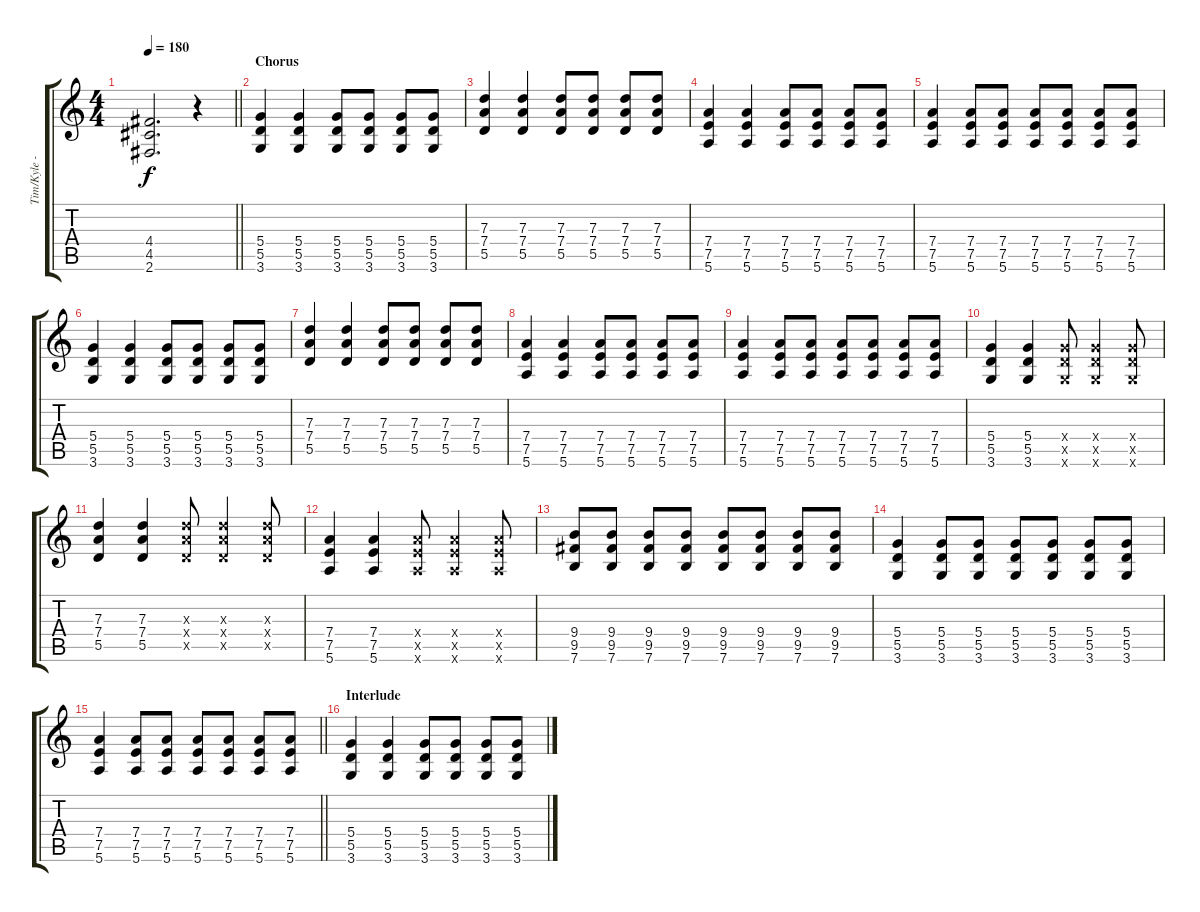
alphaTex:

\track ("Tim/Kyle - Guitar" "Tim/Kyle -") {instrument distortionguitar}
\staff {score tabs}
\tuning (E4 B3 G3 D3 A2 E2) {hide}
\ts (4 4)
\tempo 180
\clef g2
\barLineRight lightlight
\ks c
(4.4 4.5 2.6).2{d dy f} r.4 |
\section ("" "Chorus")
(5.4 5.5 3.6).4 (5.4 5.5 3.6).4 (5.4 5.5 3.6).8 (5.4 5.5 3.6).8 (5.4 5.5 3.6).8 (5.4 5.5 3.6).8 |
(7.3 7.4 5.5).4 (7.3 7.4 5.5).4 (7.3 7.4 5.5).8 (7.3 7.4 5.5).8 (7.3 7.4 5.5).8 (7.3 7.4 5.5).8 |
(7.4 7.5 5.6).4 (7.4 7.5 5.6).4 (7.4 7.5 5.6).8 (7.4 7.5 5.6).8 (7.4 7.5 5.6).8 (7.4 7.5 5.6).8 |
(7.4 7.5 5.6).4 (7.4 7.5 5.6).8 (7.4 7.5 5.6).8 (7.4 7.5 5.6).8 (7.4 7.5 5.6).8 (7.4 7.5 5.6).8 (7.4 7.5 5.6).8 |
(5.4 5.5 3.6).4 (5.4 5.5 3.6).4 (5.4 5.5 3.6).8 (5.4 5.5 3.6).8 (5.4 5.5 3.6).8 (5.4 5.5 3.6).8 |
(7.3 7.4 5.5).4 (7.3 7.4 5.5).4 (7.3 7.4 5.5).8 (7.3 7.4 5.5).8 (7.3 7.4 5.5).8 (7.3 7.4 5.5).8 |
(7.4 7.5 5.6).4 (7.4 7.5 5.6).4 (7.4 7.5 5.6).8 (7.4 7.5 5.6).8 (7.4 7.5 5.6).8 (7.4 7.5 5.6).8 |
(7.4 7.5 5.6).4 (7.4 7.5 5.6).8 (7.4 7.5 5.6).8 (7.4 7.5 5.6).8 (7.4 7.5 5.6).8 (7.4 7.5 5.6).8 (7.4 7.5 5.6).8 |
(5.4 5.5 3.6).4 (5.4 5.5 3.6).4 (5.4{x} 5.5{x} 3.6{x}).8 (5.4{x} 5.5{x} 3.6{x}).4 (5.4{x} 5.5{x} 3.6{x}).8 |
(7.3 7.4 5.5).4 (7.3 7.4 5.5).4 (7.3{x} 7.4{x} 5.5{x}).8 (7.3{x} 7.4{x} 5.5{x}).4 (7.3{x} 7.4{x} 5.5{x}).8 |
(7.4 7.5 5.6).4 (7.4 7.5 5.6).4 (7.4{x} 7.5{x} 5.6{x}).8 (7.4{x} 7.5{x} 5.6{x}).4 (7.4{x} 7.5{x} 5.6{x}).8 |
(9.4 9.5 7.6).8 (9.4 9.5 7.6).8 (9.4 9.5 7.6).8 (9.4 9.5 7.6).8 (9.4 9.5 7.6).8 (9.4 9.5 7.6).8 (9.4 9.5 7.6).8 (9.4 9.5 7.6).8 |
(5.4 5.5 3.6).4 (5.4 5.5 3.6).8 (5.4 5.5 3.6).8 (5.4 5.5 3.6).8 (5.4 5.5 3.6).8 (5.4 5.5 3.6).8 (5.4 5.5 3.6).8 |
\barLineRight lightlight
(7.4 7.5 5.6).4 (7.4 7.5 5.6).8 (7.4 7.5 5.6).8 (7.4 7.5 5.6).8 (7.4 7.5 5.6).8 (7.4 7.5 5.6).8 (7.4 7.5 5.6).8 |
\section ("" "Interlude")
(5.4 5.5 3.6).4 (5.4 5.5 3.6).4 (5.4 5.5 3.6).8 (5.4 5.5 3.6).8 (5.4 5.5 3.6).8 (5.4 5.5 3.6).8
